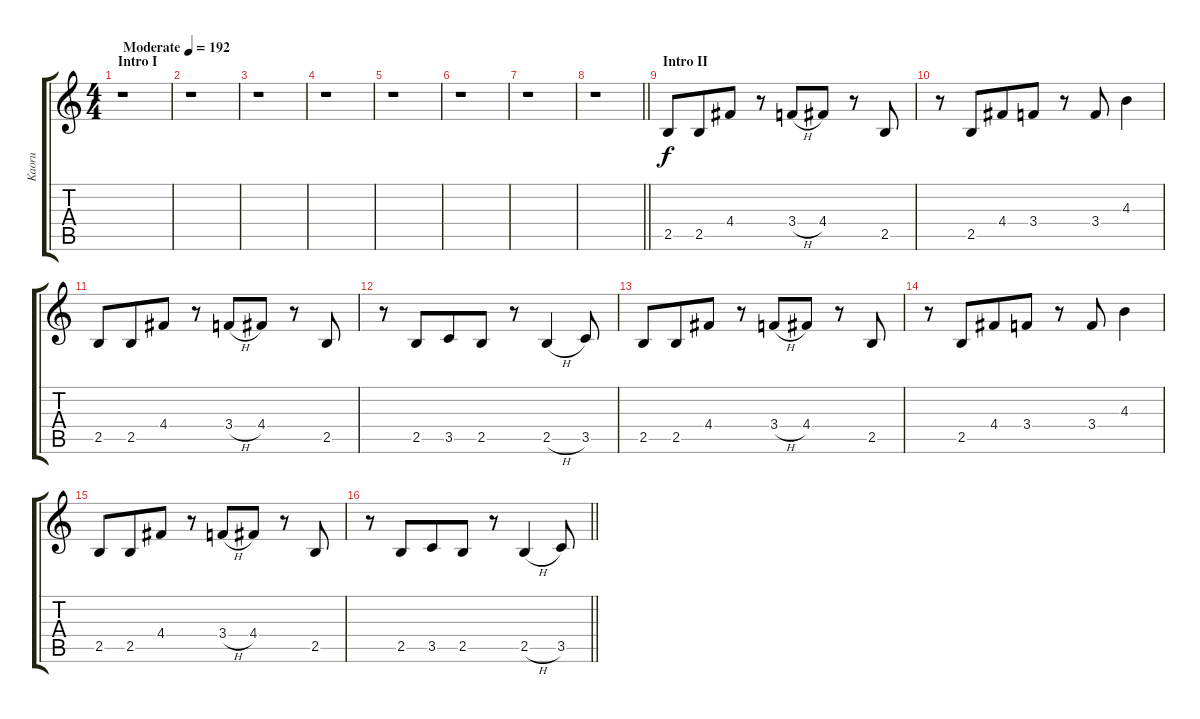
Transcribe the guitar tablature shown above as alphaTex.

\track ("Kaoru" "Kaoru") {instrument overdrivenguitar}
\staff {score tabs}
\tuning (E4 B3 G3 D3 A2 E2) {hide}
\ts (4 4)
\section ("" "Intro I")
\tempo (192 "Moderate")
\clef g2
\ks c
r.1{dy f instrument overdrivenguitar} |
r.1 |
r.1 |
r.1 |
r.1 |
r.1 |
r.1 |
\barLineRight lightlight
r.1 |
\section ("" "Intro II")
2.5.8 2.5.8{beam merge} 4.4.8 r.8 3.4{h}.8 4.4.8 r.8 2.5.8 |
r.8 2.5.8{beam merge} 4.4.8 3.4.8 r.8 3.4.8 4.3.4 |
2.5.8 2.5.8{beam merge} 4.4.8 r.8 3.4{h}.8 4.4.8 r.8 2.5.8 |
r.8 2.5.8{beam merge} 3.5.8 2.5.8 r.8 2.5{h}.4 3.5.8 |
2.5.8 2.5.8{beam merge} 4.4.8 r.8 3.4{h}.8 4.4.8 r.8 2.5.8 |
r.8 2.5.8{beam merge} 4.4.8 3.4.8 r.8 3.4.8 4.3.4 |
2.5.8 2.5.8{beam merge} 4.4.8 r.8 3.4{h}.8 4.4.8 r.8 2.5.8 |
\barLineRight lightlight
r.8 2.5.8{beam merge} 3.5.8 2.5.8 r.8 2.5{h}.4 3.5.8
